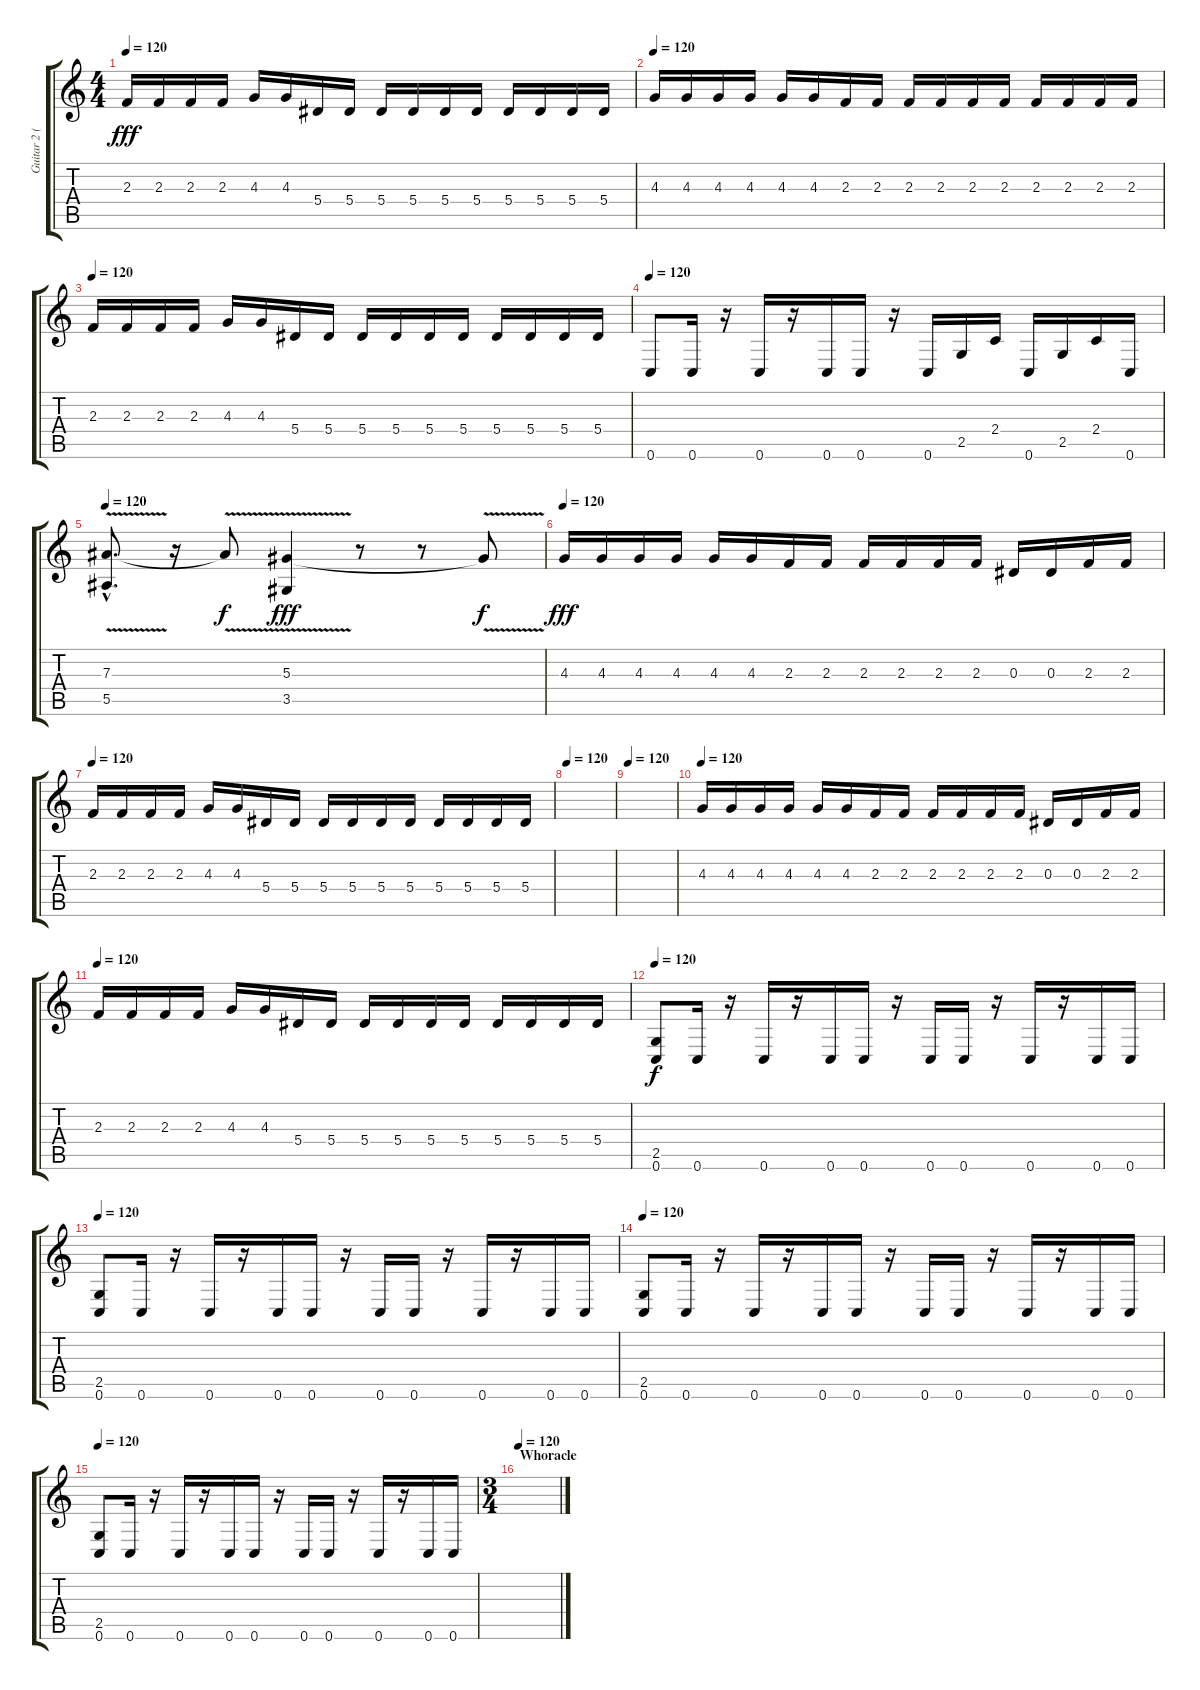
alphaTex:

\track ("Guitar 2 (Lead)" "Guitar 2 (") {instrument overdrivenguitar}
\staff {score tabs}
\tuning (C4 G3 Eb3 Bb2 F2 C2) {hide}
\ts (4 4)
\tempo 120
\clef g2
\ks c
2.3.16{dy fff} 2.3.16 2.3.16 2.3.16 4.3.16 4.3.16 5.4.16 5.4.16 5.4.16 5.4.16 5.4.16 5.4.16 5.4.16 5.4.16 5.4.16 5.4.16 |
\tempo 120
4.3.16 4.3.16 4.3.16 4.3.16 4.3.16 4.3.16 2.3.16 2.3.16 2.3.16 2.3.16 2.3.16 2.3.16 2.3.16 2.3.16 2.3.16 2.3.16 |
\tempo 120
2.3.16 2.3.16 2.3.16 2.3.16 4.3.16 4.3.16 5.4.16 5.4.16 5.4.16 5.4.16 5.4.16 5.4.16 5.4.16 5.4.16 5.4.16 5.4.16 |
\tempo 120
0.6.8 0.6.16 r.16 0.6.16 r.16 0.6.16 0.6.16 r.16 0.6.16 2.5.16 2.4.16 0.6.16 2.5.16 2.4.16 0.6.16 |
\tempo 120
(7.3{v hac} 5.5{v hac}).8{d} r.16 7.3{t}.8{dy f} (5.3{v} 3.5{v}).4{dy fff} r.8 r.8 5.3{t}.8{dy f} |
\tempo 120
4.3.16{dy fff} 4.3.16 4.3.16 4.3.16 4.3.16 4.3.16 2.3.16 2.3.16 2.3.16 2.3.16 2.3.16 2.3.16 0.3.16 0.3.16 2.3.16 2.3.16 |
\tempo 120
2.3.16 2.3.16 2.3.16 2.3.16 4.3.16 4.3.16 5.4.16 5.4.16 5.4.16 5.4.16 5.4.16 5.4.16 5.4.16 5.4.16 5.4.16 5.4.16 |
\tempo 120
|
\tempo 120
|
\tempo 120
4.3.16 4.3.16 4.3.16 4.3.16 4.3.16 4.3.16 2.3.16 2.3.16 2.3.16 2.3.16 2.3.16 2.3.16 0.3.16 0.3.16 2.3.16 2.3.16 |
\tempo 120
2.3.16 2.3.16 2.3.16 2.3.16 4.3.16 4.3.16 5.4.16 5.4.16 5.4.16 5.4.16 5.4.16 5.4.16 5.4.16 5.4.16 5.4.16 5.4.16 |
\tempo 120
(2.5 0.6).8{dy f} 0.6.16 r.16 0.6.16 r.16 0.6.16 0.6.16 r.16 0.6.16 0.6.16 r.16 0.6.16 r.16 0.6.16 0.6.16 |
\tempo 120
(2.5 0.6).8 0.6.16 r.16 0.6.16 r.16 0.6.16 0.6.16 r.16 0.6.16 0.6.16 r.16 0.6.16 r.16 0.6.16 0.6.16 |
\tempo 120
(2.5 0.6).8 0.6.16 r.16 0.6.16 r.16 0.6.16 0.6.16 r.16 0.6.16 0.6.16 r.16 0.6.16 r.16 0.6.16 0.6.16 |
\tempo 120
(2.5 0.6).8 0.6.16 r.16 0.6.16 r.16 0.6.16 0.6.16 r.16 0.6.16 0.6.16 r.16 0.6.16 r.16 0.6.16 0.6.16 |
\ts (3 4)
\section ("" "Whoracle")
\tempo 120
